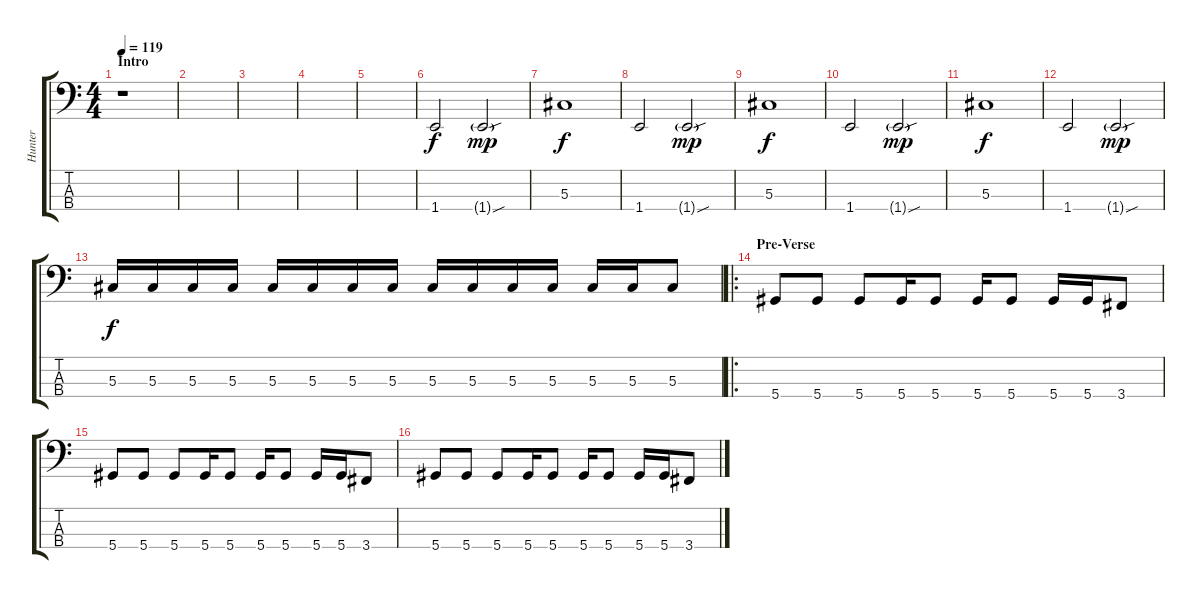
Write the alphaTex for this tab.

\track ("Hunter" "Hunter") {instrument electricbasspick}
\staff {score tabs}
\tuning (Gb2 Db2 Ab1 Eb1) {hide}
\ts (4 4)
\section ("" "Intro")
\tempo 119
\clef f4
\ks c
r.1{dy f instrument electricbasspick} |
|
|
|
|
1.4.2 1.4{sou g}.2{dy mp} |
5.3.1{dy f} |
1.4.2 1.4{sou g}.2{dy mp} |
5.3.1{dy f} |
1.4.2 1.4{sou g}.2{dy mp} |
5.3.1{dy f} |
1.4.2 1.4{sou g}.2{dy mp} |
5.3.16{dy f} 5.3.16 5.3.16 5.3.16 5.3.16 5.3.16 5.3.16 5.3.16 5.3.16 5.3.16 5.3.16 5.3.16 5.3.16 5.3.16 5.3.8 |
\ro
\section ("" "Pre-Verse")
5.4.8 5.4.8 5.4.8 5.4.16 5.4.8 5.4.16 5.4.8 5.4.16 5.4.16 3.4.8 |
5.4.8 5.4.8 5.4.8 5.4.16 5.4.8 5.4.16 5.4.8 5.4.16 5.4.16 3.4.8 |
5.4.8 5.4.8 5.4.8 5.4.16 5.4.8 5.4.16 5.4.8 5.4.16 5.4.16 3.4.8
